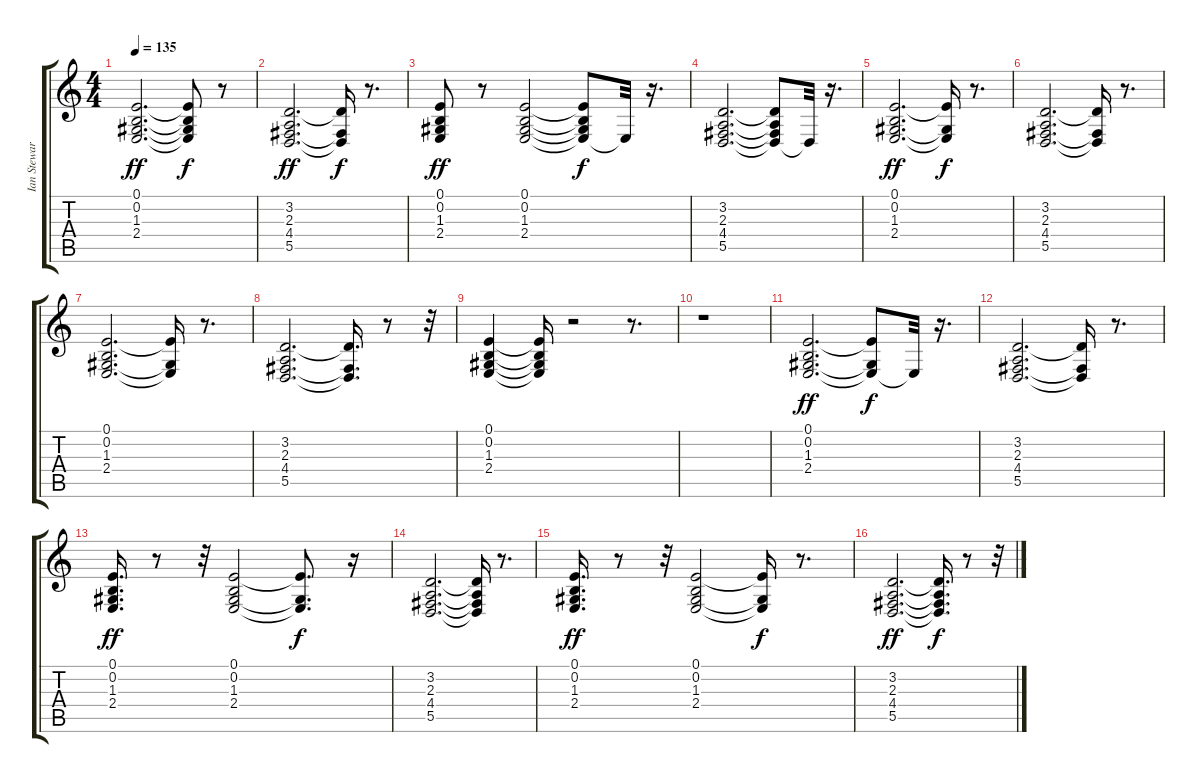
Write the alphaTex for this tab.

\track ("Ian Stewart - Piano" "Ian Stewar") {instrument acousticgrandpiano}
\staff {score tabs}
\tuning (E4 B3 G3 D3 A2 E2) {hide}
\ts (4 4)
\tempo 135
\clef g2
\ks c
(0.1 0.2 1.3 2.4).2{d dy ff} (0.1{t} 0.2{t} 1.3{t} 2.4{t}).8{dy f} r.8 |
(3.2 2.3 4.4 5.5).2{d dy ff} (3.2{t} 4.4{t} 5.5{t}).16{dy f} r.8{d} |
(0.1 0.2 1.3 2.4).8{dy ff} r.8 (0.1 0.2 1.3 2.4).2 (0.1{t} 0.2{t} 1.3{t} 2.4{t}).8{dy f} 2.4{t}.32 r.16{d} |
(3.2 2.3 4.4 5.5).2{d} (3.2{t} 2.3{t} 4.4{t} 5.5{t}).8 5.5{t}.32 r.16{d} |
(0.1 0.2 1.3 2.4).2{d dy ff} (0.1{t} 1.3{t} 2.4{t}).16{dy f} r.8{d} |
(3.2 2.3 4.4 5.5).2{d} (3.2{t} 4.4{t} 5.5{t}).16 r.8{d} |
(0.1 0.2 1.3 2.4).2{d} (0.1{t} 1.3{t} 2.4{t}).16 r.8{d} |
(3.2 2.3 4.4 5.5).2{d} (3.2{t} 4.4{t} 5.5{t}).16{d} r.8 r.32 |
(0.1 0.2 1.3 2.4).4 (0.1{t} 0.2{t} 1.3{t} 2.4{t}).16 r.2 r.8{d} |
r.1 |
(0.1 0.2 1.3 2.4).2{d dy ff} (0.1{t} 1.3{t} 2.4{t}).8{dy f} 2.4{t}.32 r.16{d} |
(3.2 2.3 4.4 5.5).2{d} (3.2{t} 4.4{t} 5.5{t}).16 r.8{d} |
(0.1 0.2 1.3 2.4).16{d dy ff} r.8 r.32 (0.1 0.2 1.3 2.4).2 (0.1{t} 1.3{t} 2.4{t}).8{d dy f} r.16 |
(3.2 2.3 4.4 5.5).2{d} (3.2{t} 2.3{t} 4.4{t} 5.5{t}).16 r.8{d} |
(0.1 0.2 1.3 2.4).16{d dy ff} r.8 r.32 (0.1 0.2 1.3 2.4).2 (0.1{t} 1.3{t} 2.4{t}).16{dy f} r.8{d} |
(3.2 2.3 4.4 5.5).2{d dy ff} (3.2{t} 2.3{t} 4.4{t} 5.5{t}).16{d dy f} r.8 r.32
